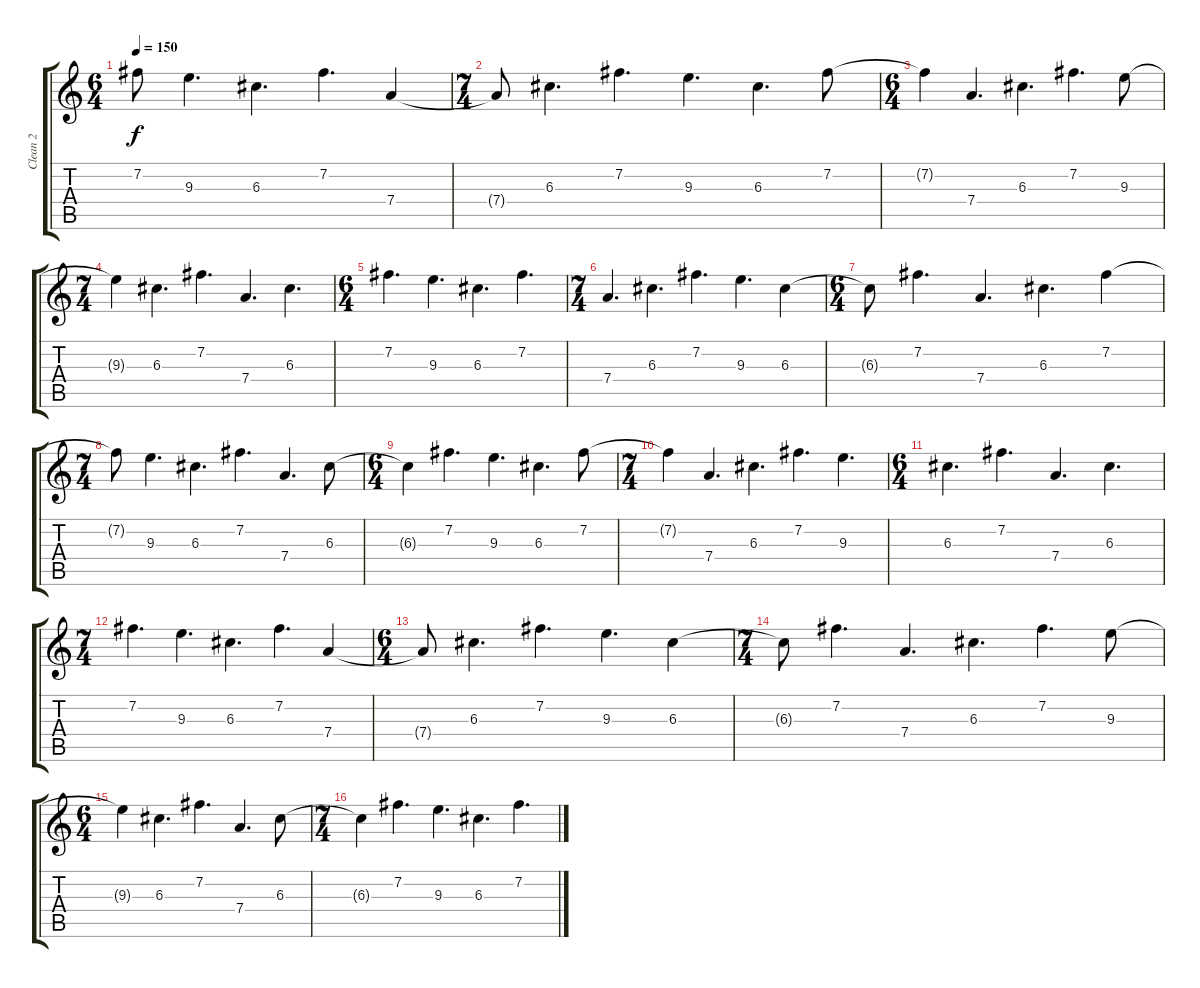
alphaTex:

\track ("Clean 2" "Clean 2") {instrument electricguitarjazz}
\staff {score tabs}
\tuning (E4 B3 G3 D3 A2 E2) {hide}
\ts (6 4)
\tempo 150
\clef g2
\ks c
7.2{t}.8{dy f} 9.3.4{d} 6.3.4{d} 7.2.4{d} 7.4.4 |
\ts (7 4)
7.4{t}.8 6.3.4{d} 7.2.4{d} 9.3.4{d} 6.3.4{d} 7.2.8 |
\ts (6 4)
7.2{t}.4 7.4.4{d} 6.3.4{d} 7.2.4{d} 9.3.8 |
\ts (7 4)
9.3{t}.4 6.3.4{d} 7.2.4{d} 7.4.4{d} 6.3.4{d} |
\ts (6 4)
7.2.4{d} 9.3.4{d} 6.3.4{d} 7.2.4{d} |
\ts (7 4)
7.4.4{d} 6.3.4{d} 7.2.4{d} 9.3.4{d} 6.3.4 |
\ts (6 4)
6.3{t}.8 7.2.4{d} 7.4.4{d} 6.3.4{d} 7.2.4 |
\ts (7 4)
7.2{t}.8 9.3.4{d} 6.3.4{d} 7.2.4{d} 7.4.4{d} 6.3.8 |
\ts (6 4)
6.3{t}.4 7.2.4{d} 9.3.4{d} 6.3.4{d} 7.2.8 |
\ts (7 4)
7.2{t}.4 7.4.4{d} 6.3.4{d} 7.2.4{d} 9.3.4{d} |
\ts (6 4)
6.3.4{d} 7.2.4{d} 7.4.4{d} 6.3.4{d} |
\ts (7 4)
7.2.4{d} 9.3.4{d} 6.3.4{d} 7.2.4{d} 7.4.4 |
\ts (6 4)
7.4{t}.8 6.3.4{d} 7.2.4{d} 9.3.4{d} 6.3.4 |
\ts (7 4)
6.3{t}.8 7.2.4{d} 7.4.4{d} 6.3.4{d} 7.2.4{d} 9.3.8 |
\ts (6 4)
9.3{t}.4 6.3.4{d} 7.2.4{d} 7.4.4{d} 6.3.8 |
\ts (7 4)
6.3{t}.4 7.2.4{d} 9.3.4{d} 6.3.4{d} 7.2.4{d}
